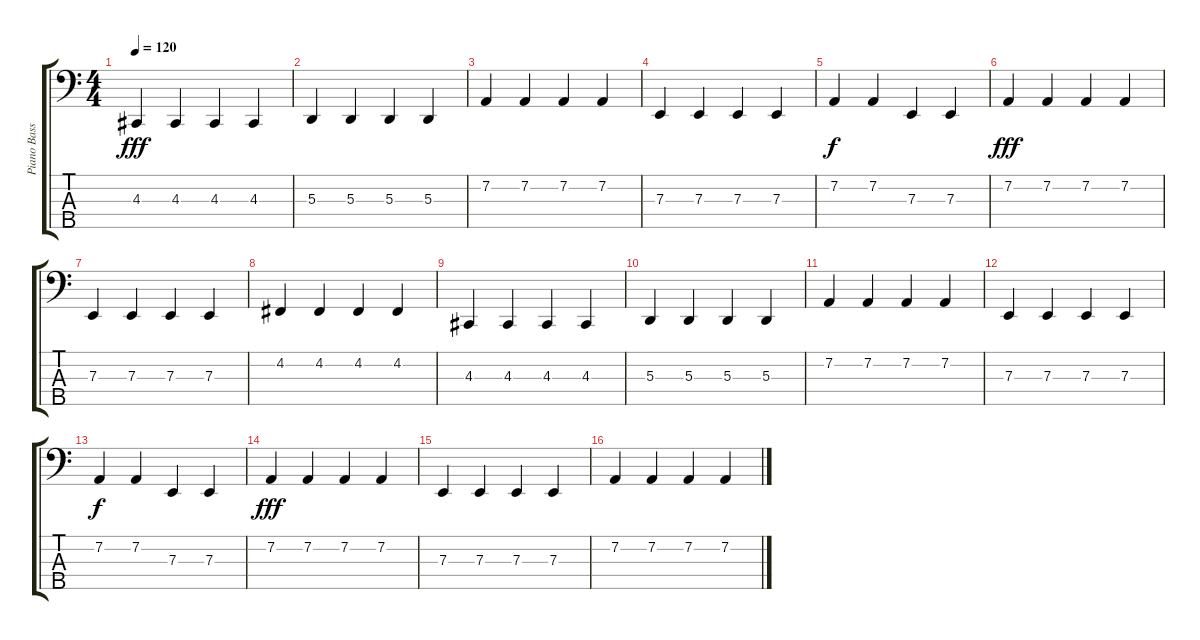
\track ("Piano Bass" "Piano Bass") {instrument acousticgrandpiano}
\staff {score tabs}
\tuning (G2 D2 A1 E1 B0) {hide}
\ts (4 4)
\tempo 120
\clef f4
\ks c
4.3.4{dy fff} 4.3.4 4.3.4 4.3.4 |
5.3.4 5.3.4 5.3.4 5.3.4 |
7.2.4 7.2.4 7.2.4 7.2.4 |
7.3.4 7.3.4 7.3.4 7.3.4 |
7.2.4{dy f} 7.2.4 7.3.4 7.3.4 |
7.2.4{dy fff} 7.2.4 7.2.4 7.2.4 |
7.3.4 7.3.4 7.3.4 7.3.4 |
4.2.4 4.2.4 4.2.4 4.2.4 |
4.3.4 4.3.4 4.3.4 4.3.4 |
5.3.4 5.3.4 5.3.4 5.3.4 |
7.2.4 7.2.4 7.2.4 7.2.4 |
7.3.4 7.3.4 7.3.4 7.3.4 |
7.2.4{dy f} 7.2.4 7.3.4 7.3.4 |
7.2.4{dy fff} 7.2.4 7.2.4 7.2.4 |
7.3.4 7.3.4 7.3.4 7.3.4 |
7.2.4 7.2.4 7.2.4 7.2.4
